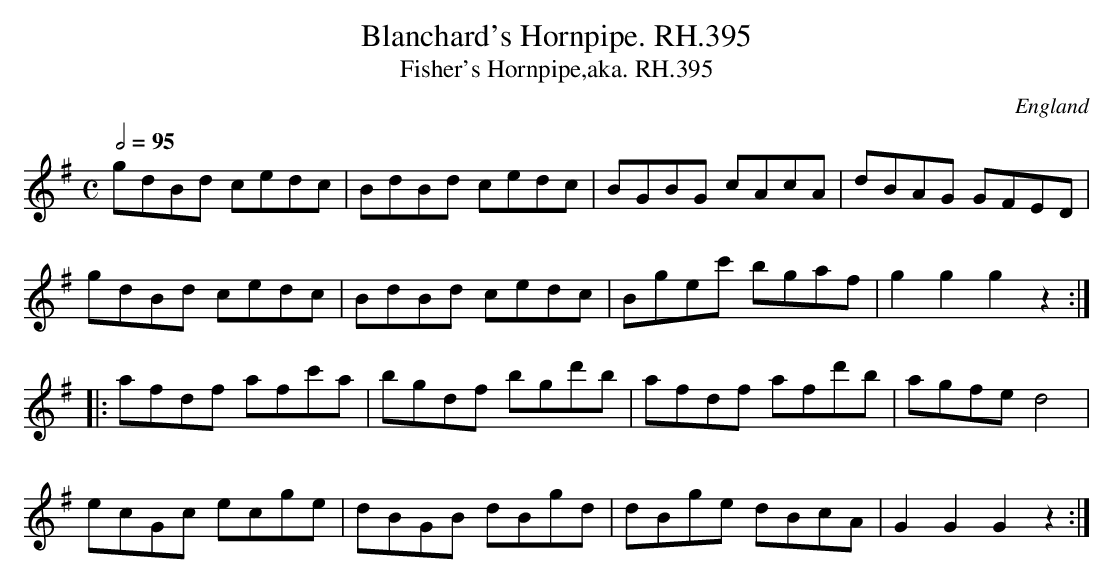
X:1
T:Blanchard's Hornpipe. RH.395
T:Fisher's Hornpipe,aka. RH.395
L:1/8
M:C
O:England
Q:2/4=95
K:G
gdBd cedc|BdBd cedc|BGBG cAcA|dBAG GFED|!
gdBd cedc|BdBd cedc|Bgec' bgaf|g2g2 g2z2:|!
|:afdf afc'a|bgdf bgd'b|afdf afd'b|agfe d4|!
ecGc ecge|dBGB dBgd|dBge dBcA|G2G2 G2z2:|
